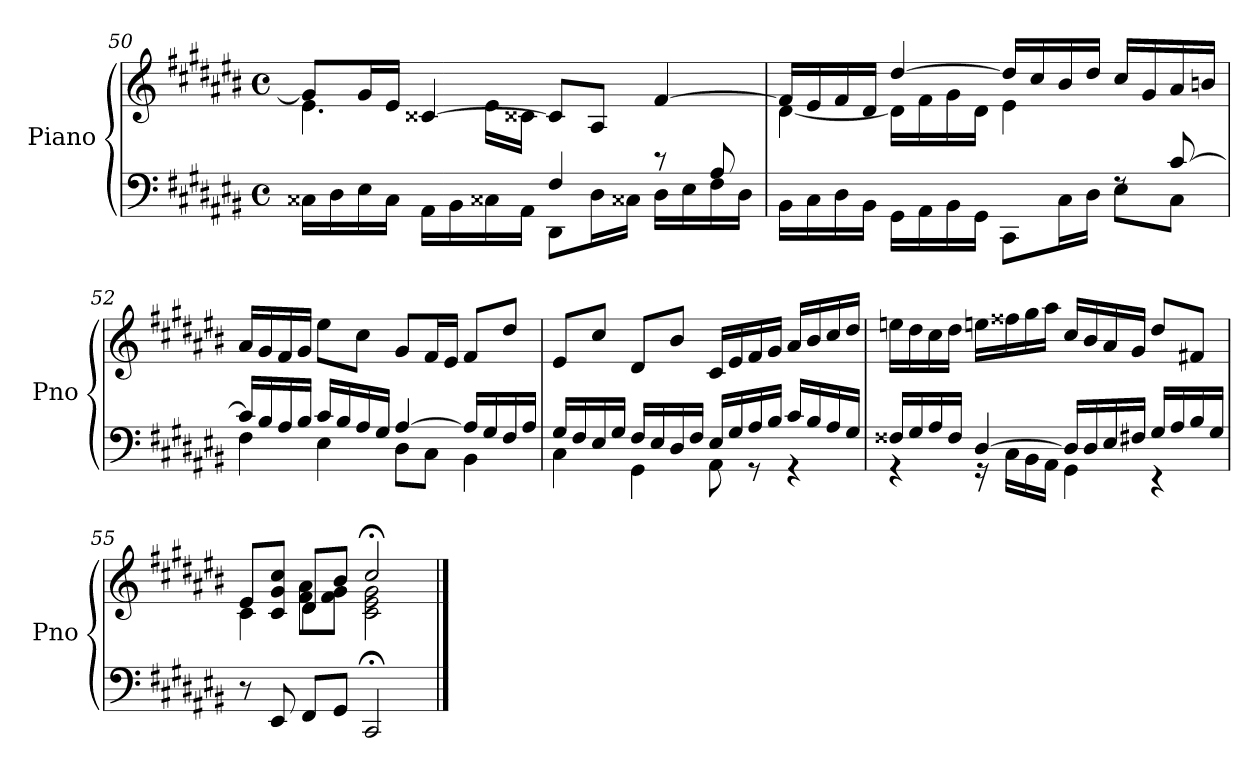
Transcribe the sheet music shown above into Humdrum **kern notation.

**kern	**kern
*part1	*part1
*staff2	*staff1
*I"Piano	*
*I'Pno	*
*clefF4	*clefG2
*k[f#c#g#d#a#e#b#]	*k[f#c#g#d#a#e#b#]
*M4/4	*M4/4
*met(c)	*met(c)
=50	=50
*^	*^
2ryy	16C##X\LL	8g#/L]	4.e#\
.	16D#\	.	.
.	16E#\	16g#/L	.
.	16C##\JJ	16e#/JJ	.
.	16AA#\LL	[4c##X/	.
.	16BB#\	.	.
.	16C##X\	.	16e#\LL
.	16AA#\JJ	.	16c##X\JJ
4F#/	8DD#\L	8c##/L]	4ryy
.	16D#\L	8A#/J	.
.	16C##X\JJ	.	.
8ryy	16D#\LL	[4f#/	8rBB
.	16E#\	.	.
8A#/	16F#\	.	8ryy
.	16D#\JJ	.	.
=51	=51	=51	=51
16BB#\LL	2.ryy	16f#/LL]	[4d#\
16C#\	.	16e#/	.
16D#\	.	16f#/	.
16BB#\JJ	.	16d#/JJ	.
16GG#\LL	.	[4dd#/	16d#\LL]
16AA#\	.	.	16f#\
16BB#\	.	.	16g#\
16GG#\JJ	.	.	16d#\JJ
8CC#\L	.	16dd#/LL]	4e#\
.	.	16cc#/	.
16C#\L	.	16b#/	.
16D#\JJ	.	16dd#/JJ	.
8rF	8E#\L	16cc#/LL	4ryy
.	.	16g#/	.
[8c#/	8C#\J	16a#/	.
.	.	16bn/JJ	.
*	*	*v	*v
!!LO:LB:g=z
=52	=52	=52
16c#/LL]	4F#\	16a#/LL
16B#/	.	16g#/
16A#/	.	16f#/
16B#/JJ	.	16g#/JJ
16c#/LL	4E#\	8ee#\L
16B#/	.	.
16A#/	.	8cc#\J
16G#/JJ	.	.
[4A#/	8D#\L	8g#/L
.	8C#\J	16f#/L
.	.	16e#/JJ
16A#/LL]	4BB#\	8f#/L
16G#/	.	.
16F#/	.	8dd#/J
16A#/JJ	.	.
=53	=53	=53
16G#/LL	4C#\	8e#/L
16F#/	.	.
16E#/	.	8cc#/J
16G#/JJ	.	.
16F#/LL	4GG#\	8d#/L
16E#/	.	.
16D#/	.	8b#/J
16F#/JJ	.	.
16E#/LL	8AA#\	16c#/LL
16G#/	.	16e#/
16A#/	8r	16f#/
16B#/JJ	.	16g#/JJ
16c#/LL	4r	16a#/LL
16B#/	.	16b#/
16A#/	.	16cc#/
16G#/JJ	.	16dd#/JJ
!!LO:LB:g=z
=54	=54	=54
16F##X/LL	4r	16een\LL
16G#/	.	16dd#\
16A#/	.	16cc#\
16F##/JJ	.	16dd#\JJ
[4D#/	16r	16een\LL
.	16C#\LL	16ff##X\
.	16BB#\	16gg#\
.	16AA#\JJ	16aa#\JJ
16D#/LL]	4GG#\	16cc#/LL
16D#/	.	16b#/
16E#/	.	16a#/
16F#X/JJ	.	16g#/JJ
16G#/LL	4r	8dd#/L
16A#/	.	.
16B#/	.	8f#X/J
16G#/JJ	.	.
*v	*v	*
=55	=55
*	*^
*	*	*^
8r	8e#/L	4c#\	4ryy
8EE#/	8c#/ 8g#/ 8cc#/J	.	.
8FF#/L	8d#/L	8f#\ 8a#\L	4d#\
8GG#/J	8b#/J	8f#\ 8g#\J	.
2CC#;/	2cc#;</	2c#\ 2e#\ 2g#\	2ryy
*	*v	*v	*v
==	==
*-	*-
